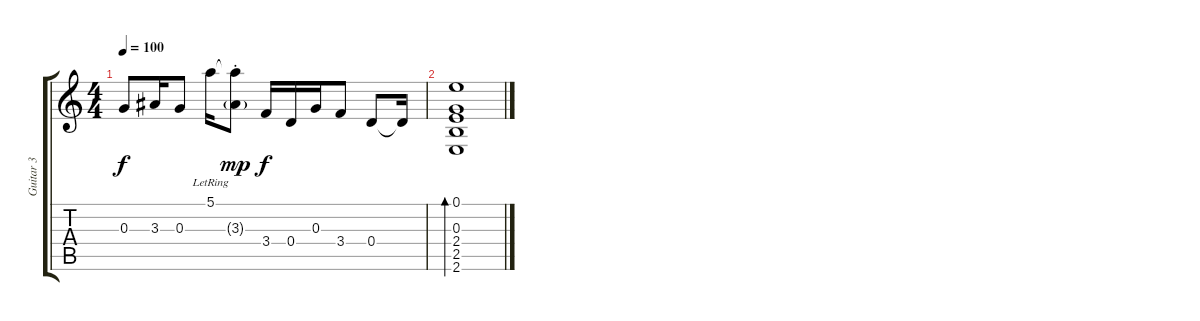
\track ("Guitar 3" "Guitar 3") {instrument acousticguitarsteel}
\staff {score tabs}
\tuning (E4 B3 G3 D3 A2 D2) {hide}
\ts (4 4)
\tempo 100
\clef g2
\ks c
0.3.8{dy f} 3.3.16 0.3.8 5.1{lr}.16 (5.1{t} 3.3{g st}).8{dy mp} 3.4.16{dy f} 0.4.16 0.3.16 3.4.8 0.4.8 0.4{t}.16 |
(0.1 0.3 2.4 2.5 2.6).1{bd 60}
